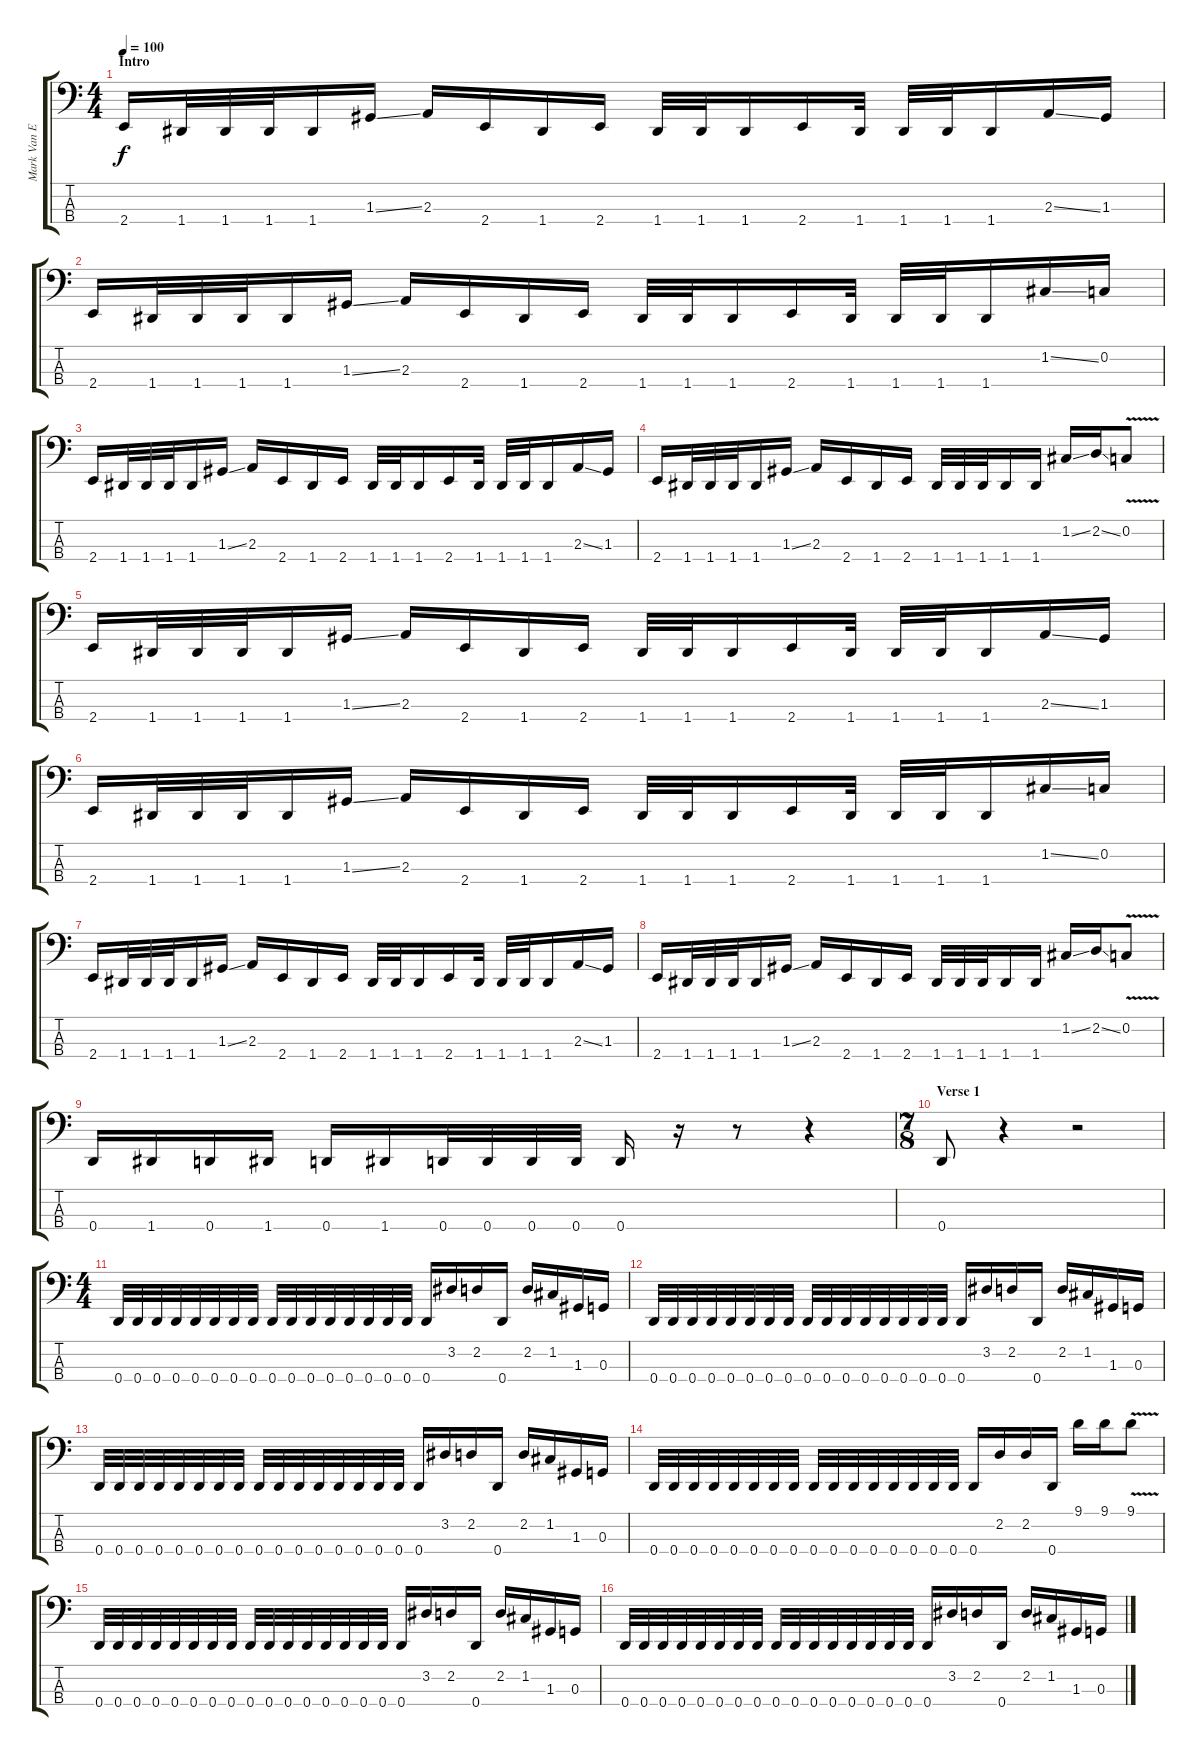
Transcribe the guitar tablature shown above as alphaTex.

\track ("Mark Van Erp" "Mark Van E") {instrument electricbasspick}
\staff {score tabs}
\tuning (F2 C2 G1 D1) {hide}
\ts (4 4)
\section ("" "Intro")
\tempo 100
\clef f4
\ks c
2.4.16{dy f instrument electricbasspick} 1.4.32 1.4.32 1.4.32 1.4.16 1.3{ss}.16 2.3.16 2.4.16 1.4.16 2.4.16 1.4.32 1.4.32 1.4.16 2.4.16 1.4.32 1.4.32 1.4.32 1.4.16 2.3{ss}.16 1.3.16 |
2.4.16 1.4.32 1.4.32 1.4.32 1.4.16 1.3{ss}.16 2.3.16 2.4.16 1.4.16 2.4.16 1.4.32 1.4.32 1.4.16 2.4.16 1.4.32 1.4.32 1.4.32 1.4.16 1.2{ss}.16 0.2.16 |
2.4.16 1.4.32 1.4.32 1.4.32 1.4.16 1.3{ss}.16 2.3.16 2.4.16 1.4.16 2.4.16 1.4.32 1.4.32 1.4.16 2.4.16 1.4.32 1.4.32 1.4.32 1.4.16 2.3{ss}.16 1.3.16 |
2.4.16 1.4.32 1.4.32 1.4.32 1.4.16 1.3{ss}.16 2.3.16 2.4.16 1.4.16 2.4.16 1.4.32 1.4.32 1.4.32 1.4.16 1.4.16 1.2{ss}.16 2.2{ss}.16 0.2{v}.8 |
2.4.16 1.4.32 1.4.32 1.4.32 1.4.16 1.3{ss}.16 2.3.16 2.4.16 1.4.16 2.4.16 1.4.32 1.4.32 1.4.16 2.4.16 1.4.32 1.4.32 1.4.32 1.4.16 2.3{ss}.16 1.3.16 |
2.4.16 1.4.32 1.4.32 1.4.32 1.4.16 1.3{ss}.16 2.3.16 2.4.16 1.4.16 2.4.16 1.4.32 1.4.32 1.4.16 2.4.16 1.4.32 1.4.32 1.4.32 1.4.16 1.2{ss}.16 0.2.16 |
2.4.16 1.4.32 1.4.32 1.4.32 1.4.16 1.3{ss}.16 2.3.16 2.4.16 1.4.16 2.4.16 1.4.32 1.4.32 1.4.16 2.4.16 1.4.32 1.4.32 1.4.32 1.4.16 2.3{ss}.16 1.3.16 |
2.4.16 1.4.32 1.4.32 1.4.32 1.4.16 1.3{ss}.16 2.3.16 2.4.16 1.4.16 2.4.16 1.4.32 1.4.32 1.4.32 1.4.16 1.4.16 1.2{ss}.16 2.2{ss}.16 0.2{v}.8 |
0.4.16 1.4.16 0.4.16 1.4.16 0.4.16 1.4.16 0.4.32 0.4.32 0.4.32 0.4.32 0.4.16 r.16 r.8 r.4 |
\ts (7 8)
\section ("" "Verse 1")
0.4.8 r.4 r.2 |
\ts (4 4)
0.4.32 0.4.32 0.4.32 0.4.32 0.4.32 0.4.32 0.4.32 0.4.32 0.4.32 0.4.32 0.4.32 0.4.32 0.4.32 0.4.32 0.4.32 0.4.32 0.4.16 3.2.16 2.2.16 0.4.16 2.2.16 1.2.16 1.3.16 0.3.16 |
0.4.32 0.4.32 0.4.32 0.4.32 0.4.32 0.4.32 0.4.32 0.4.32 0.4.32 0.4.32 0.4.32 0.4.32 0.4.32 0.4.32 0.4.32 0.4.32 0.4.16 3.2.16 2.2.16 0.4.16 2.2.16 1.2.16 1.3.16 0.3.16 |
0.4.32 0.4.32 0.4.32 0.4.32 0.4.32 0.4.32 0.4.32 0.4.32 0.4.32 0.4.32 0.4.32 0.4.32 0.4.32 0.4.32 0.4.32 0.4.32 0.4.16 3.2.16 2.2.16 0.4.16 2.2.16 1.2.16 1.3.16 0.3.16 |
0.4.32 0.4.32 0.4.32 0.4.32 0.4.32 0.4.32 0.4.32 0.4.32 0.4.32 0.4.32 0.4.32 0.4.32 0.4.32 0.4.32 0.4.32 0.4.32 0.4.16 2.2.16 2.2.16 0.4.16 9.1.16 9.1.16 9.1{v}.8 |
0.4.32 0.4.32 0.4.32 0.4.32 0.4.32 0.4.32 0.4.32 0.4.32 0.4.32 0.4.32 0.4.32 0.4.32 0.4.32 0.4.32 0.4.32 0.4.32 0.4.16 3.2.16 2.2.16 0.4.16 2.2.16 1.2.16 1.3.16 0.3.16 |
0.4.32 0.4.32 0.4.32 0.4.32 0.4.32 0.4.32 0.4.32 0.4.32 0.4.32 0.4.32 0.4.32 0.4.32 0.4.32 0.4.32 0.4.32 0.4.32 0.4.16 3.2.16 2.2.16 0.4.16 2.2.16 1.2.16 1.3.16 0.3.16
